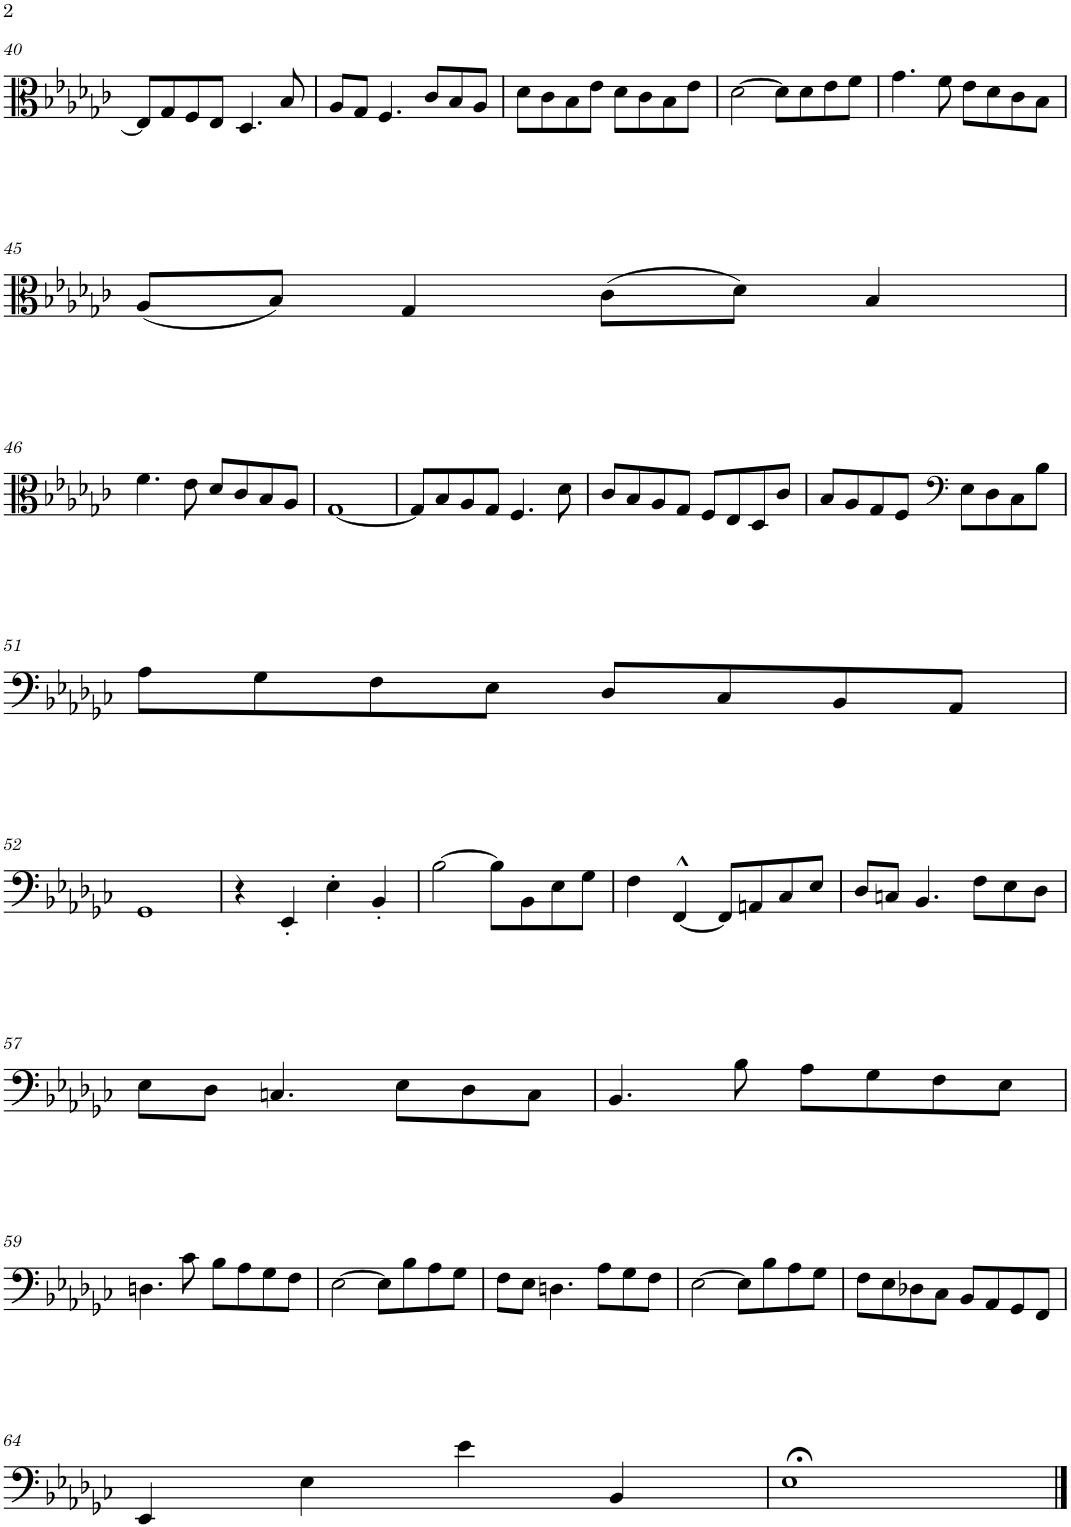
**kern
*part1
*staff1
*I"Trombone
*I'Tbn.
!!LO:PB:g=z
*clefC3
*k[b-e-a-d-g-c-]
*M2/2
=40
8E-/L]
8G-/
8F/
8E-/J
4.D-/
8B-/
=41
8A-/L
8G-/J
4.F/
8c-/L
8B-/
8A-/J
=42
8d-\L
8c-\
8B-\
8e-\J
8d-\L
8c-\
8B-\
8e-\J
=43
[2d-\
8d-\L]
8d-\
8e-\
8f\J
=44
4.g-\
8f\
8e-\L
8d-\
8c-\
8B-\J
!!LO:LB:g=z
=45
(8A-/L
8B-/J)
4G-/
(8c-\L
8d-\J)
4B-/
!!LO:LB:g=z
=46
4.f\
8e-\
8d-/L
8c-/
8B-/
8A-/J
=47
[1G-
=48
8G-/L]
8B-/
8A-/
8G-/J
4.F/
8d-\
=49
8c-/L
8B-/
8A-/
8G-/J
8F/L
8E-/
8D-/
8c-/J
=50
8B-/L
8A-/
8G-/
8F/J
*clefF4
8E-\L
8D-\
8C-\
8B-\J
!!LO:LB:g=z
=51
8A-\L
8G-\
8F\
8E-\J
8D-/L
8C-/
8BB-/
8AA-/J
!!LO:LB:g=z
=52
1GG-
=53
4r
4EE-'/
4E-'\
4BB-'/
=54
[2B-\
8B-\L]
8BB-\
8E-\
8G-\J
=55
4F\
[4FF^^/
8FF/L]
8AAn/
8C-/
8E-/J
=56
8D-/L
8Cn/J
4.BB-/
8F\L
8E-\
8D-\J
!!LO:LB:g=z
=57
8E-\L
8D-\J
4.Cn/
8E-\L
8D-\
8C\J
=58
4.BB-/
8B-\
8A-\L
8G-\
8F\
8E-\J
!!LO:LB:g=z
=59
4.Dn\
8c-\
8B-\L
8A-\
8G-\
8F\J
=60
[2E-\
8E-\L]
8B-\
8A-\
8G-\J
=61
8F\L
8E-\J
4.Dn\
8A-\L
8G-\
8F\J
=62
[2E-\
8E-\L]
8B-\
8A-\
8G-\J
=63
8F\L
8E-\
8D-X\
8C-\J
8BB-/L
8AA-/
8GG-/
8FF/J
!!LO:LB:g=z
=64
4EE-/
4E-\
4e-\
4BB-/
=65
1E-;<
==
*-
